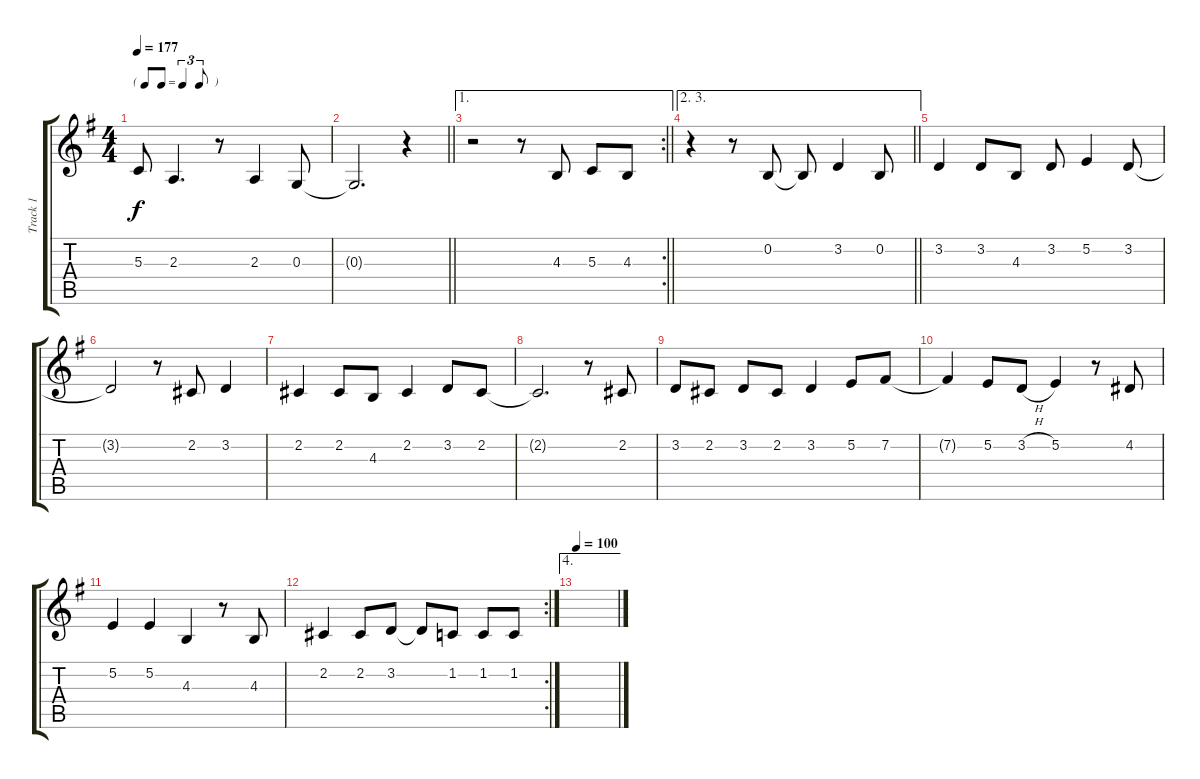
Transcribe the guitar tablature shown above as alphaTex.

\track ("Track 1" "Track 1") {instrument tenorsax}
\staff {score tabs}
\tuning (E4 B3 G3 D3 A2 E2) {hide}
\ts (4 4)
\tf triplet8th
\tempo 177
\clef g2
\ks g
5.3{t}.8{dy f} 2.3.4{d} r.8 2.3.4 0.3.8 |
\barLineRight lightlight
0.3{t}.2{d} r.4 |
\ae 1
\rc 2
\barLineRight lightlight
r.2 r.8 4.3.8 5.3.8 4.3.8 |
\ae (2 3)
\barLineRight lightlight
r.4 r.8 0.2.8 0.2{t}.8 3.2.4 0.2.8 |
3.2.4 3.2.8 4.3.8 3.2.8 5.2.4 3.2.8 |
3.2{t}.2 r.8 2.2.8 3.2.4 |
2.2.4 2.2.8 4.3.8 2.2.4 3.2.8 2.2.8 |
2.2{t}.2{d} r.8 2.2.8 |
3.2.8 2.2.8 3.2.8 2.2.8 3.2.4 5.2.8 7.2.8 |
7.2{t}.4 5.2.8 3.2{h}.8 5.2.4 r.8 4.2.8 |
5.2.4 5.2.4 4.3.4 r.8 4.3.8 |
\rc 2
2.2.4 2.2.8 3.2.8 3.2{t}.8 1.2.8 1.2.8 1.2.8 |
\ae 4
\tempo 100
